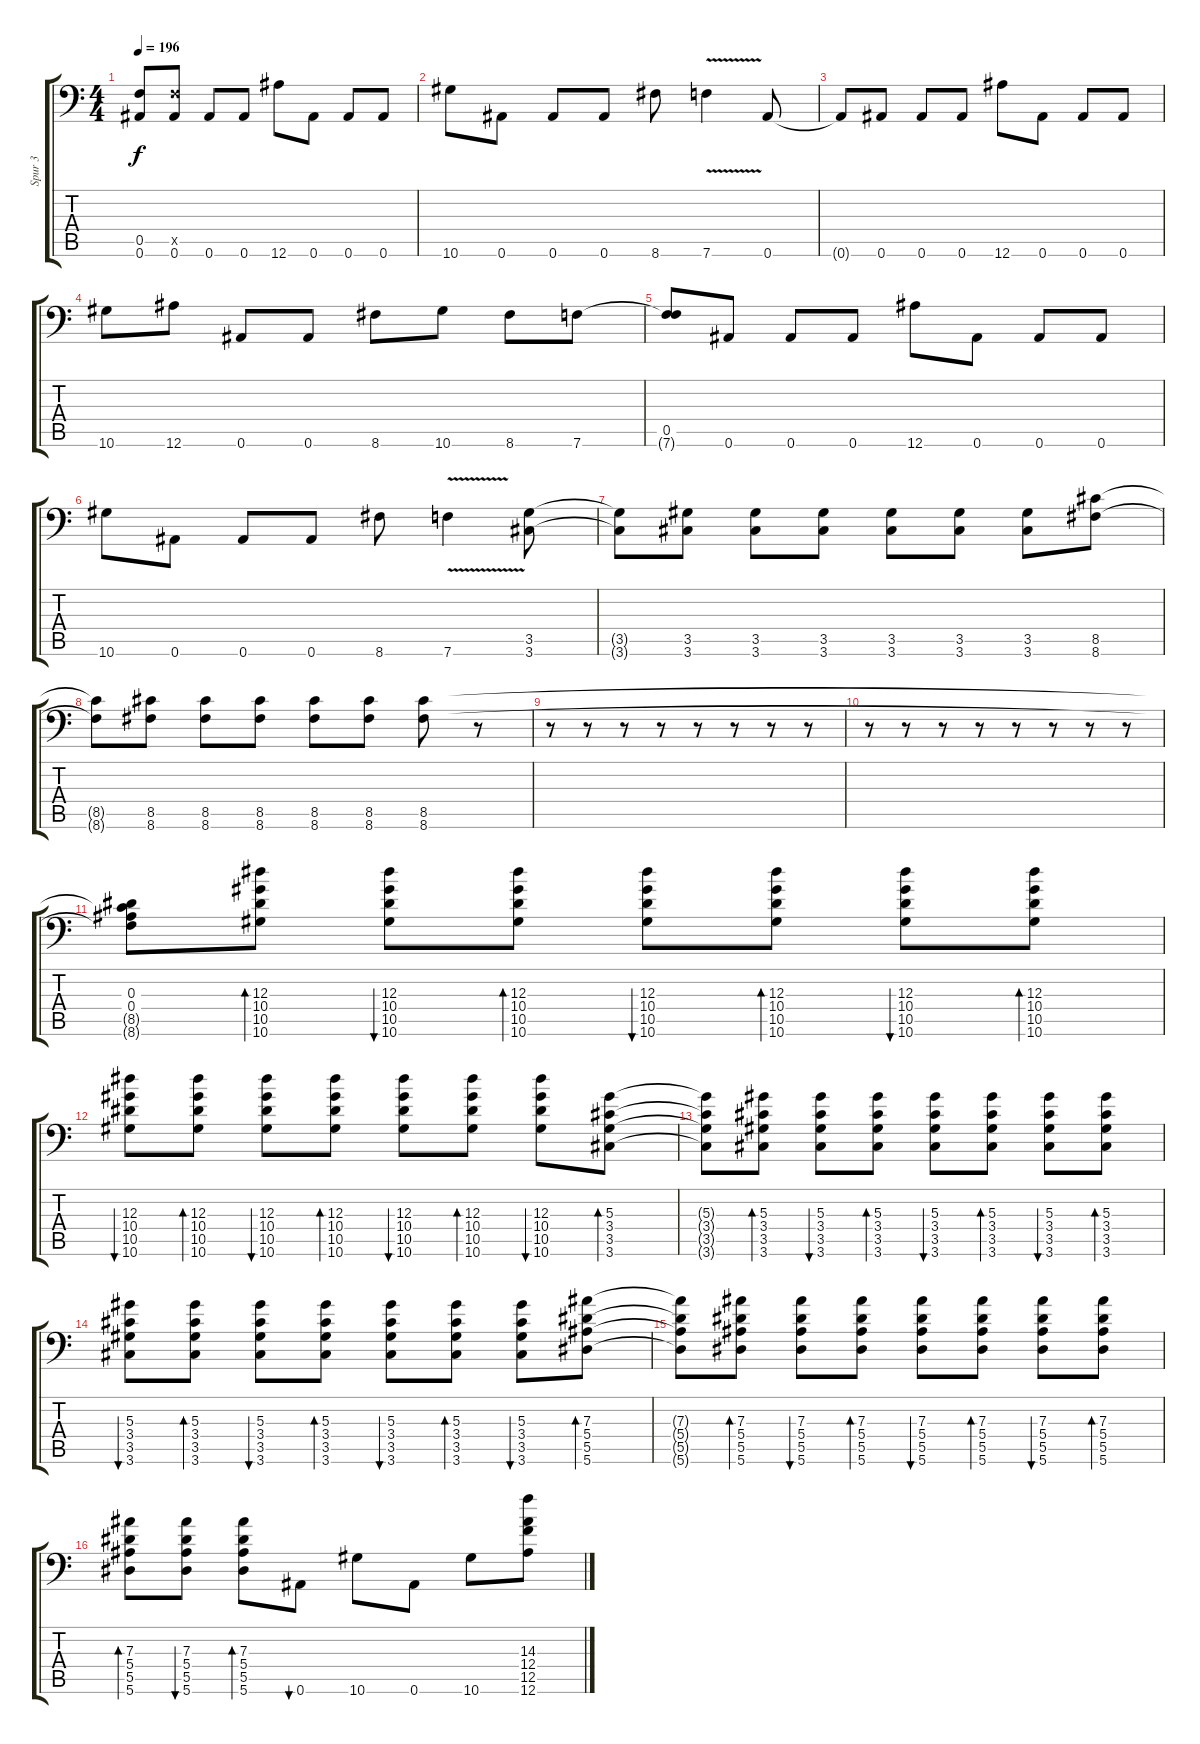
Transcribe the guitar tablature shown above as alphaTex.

\track ("Spur 3" "Spur 3") {instrument distortionguitar}
\staff {score tabs}
\tuning (C4 G3 Eb3 Bb2 F2 Bb1) {hide}
\ts (4 4)
\tempo 196
\clef f4
\ks c
(0.5{t} 0.6{t}).8{dy f} (0.5{x} 0.6).8 0.6.8 0.6.8 12.6.8 0.6.8 0.6.8 0.6.8 |
10.6.8 0.6.8 0.6.8 0.6.8 8.6.8 7.6{v}.4 0.6.8 |
0.6{t}.8 0.6.8 0.6.8 0.6.8 12.6.8 0.6.8 0.6.8 0.6.8 |
10.6.8 12.6.8 0.6.8 0.6.8 8.6.8 10.6.8 8.6.8 7.6.8 |
(0.5 7.6{t}).8 0.6.8 0.6.8 0.6.8 12.6.8 0.6.8 0.6.8 0.6.8 |
10.6.8 0.6.8 0.6.8 0.6.8 8.6.8 7.6{v}.4 (3.5 3.6).8 |
(3.5{t} 3.6{t}).8 (3.5 3.6).8 (3.5 3.6).8 (3.5 3.6).8 (3.5 3.6).8 (3.5 3.6).8 (3.5 3.6).8 (8.5 8.6).8 |
(8.5{t} 8.6{t}).8 (8.5 8.6).8 (8.5 8.6).8 (8.5 8.6).8 (8.5 8.6).8 (8.5 8.6).8 (8.5 8.6).8 r.8 |
r.8 r.8 r.8 r.8 r.8 r.8 r.8 r.8 |
r.8 r.8 r.8 r.8 r.8 r.8 r.8 r.8{volume 0} |
(0.3 0.4 8.5{t} 8.6{t}).8 (12.3 10.4 10.5 10.6).8{bd 60} (12.3 10.4 10.5 10.6).8{bu 60} (12.3 10.4 10.5 10.6).8{bd 60} (12.3 10.4 10.5 10.6).8{bu 60} (12.3 10.4 10.5 10.6).8{bd 60} (12.3 10.4 10.5 10.6).8{bu 60} (12.3 10.4 10.5 10.6).8{bd 60 volume 13} |
(12.3 10.4 10.5 10.6).8{bu 60} (12.3 10.4 10.5 10.6).8{bd 60} (12.3 10.4 10.5 10.6).8{bu 60} (12.3 10.4 10.5 10.6).8{bd 60} (12.3 10.4 10.5 10.6).8{bu 60} (12.3 10.4 10.5 10.6).8{bd 60} (12.3 10.4 10.5 10.6).8{bu 60} (5.3 3.4 3.5 3.6).8{bd 60} |
(5.3{t} 3.4{t} 3.5{t} 3.6{t}).8 (5.3 3.4 3.5 3.6).8{bd 60} (5.3 3.4 3.5 3.6).8{bu 60} (5.3 3.4 3.5 3.6).8{bd 60} (5.3 3.4 3.5 3.6).8{bu 60} (5.3 3.4 3.5 3.6).8{bd 60} (5.3 3.4 3.5 3.6).8{bu 60} (5.3 3.4 3.5 3.6).8{bd 60} |
(5.3 3.4 3.5 3.6).8{bu 60} (5.3 3.4 3.5 3.6).8{bd 60} (5.3 3.4 3.5 3.6).8{bu 60} (5.3 3.4 3.5 3.6).8{bd 60} (5.3 3.4 3.5 3.6).8{bu 60} (5.3 3.4 3.5 3.6).8{bd 60} (5.3 3.4 3.5 3.6).8{bu 60} (7.3 5.4 5.5 5.6).8{bd 60} |
(7.3{t} 5.4{t} 5.5{t} 5.6{t}).8 (7.3 5.4 5.5 5.6).8{bd 60} (7.3 5.4 5.5 5.6).8{bu 60} (7.3 5.4 5.5 5.6).8{bd 60} (7.3 5.4 5.5 5.6).8{bu 60} (7.3 5.4 5.5 5.6).8{bd 60} (7.3 5.4 5.5 5.6).8{bu 60} (7.3 5.4 5.5 5.6).8{bd 60} |
(7.3 5.4 5.5 5.6).8{bd 60} (7.3 5.4 5.5 5.6).8{bu 60} (7.3 5.4 5.5 5.6).8{bd 60} 0.6.8{bu 60} 10.6.8 0.6.8 10.6.8 (14.3 12.4 12.5 12.6).8
